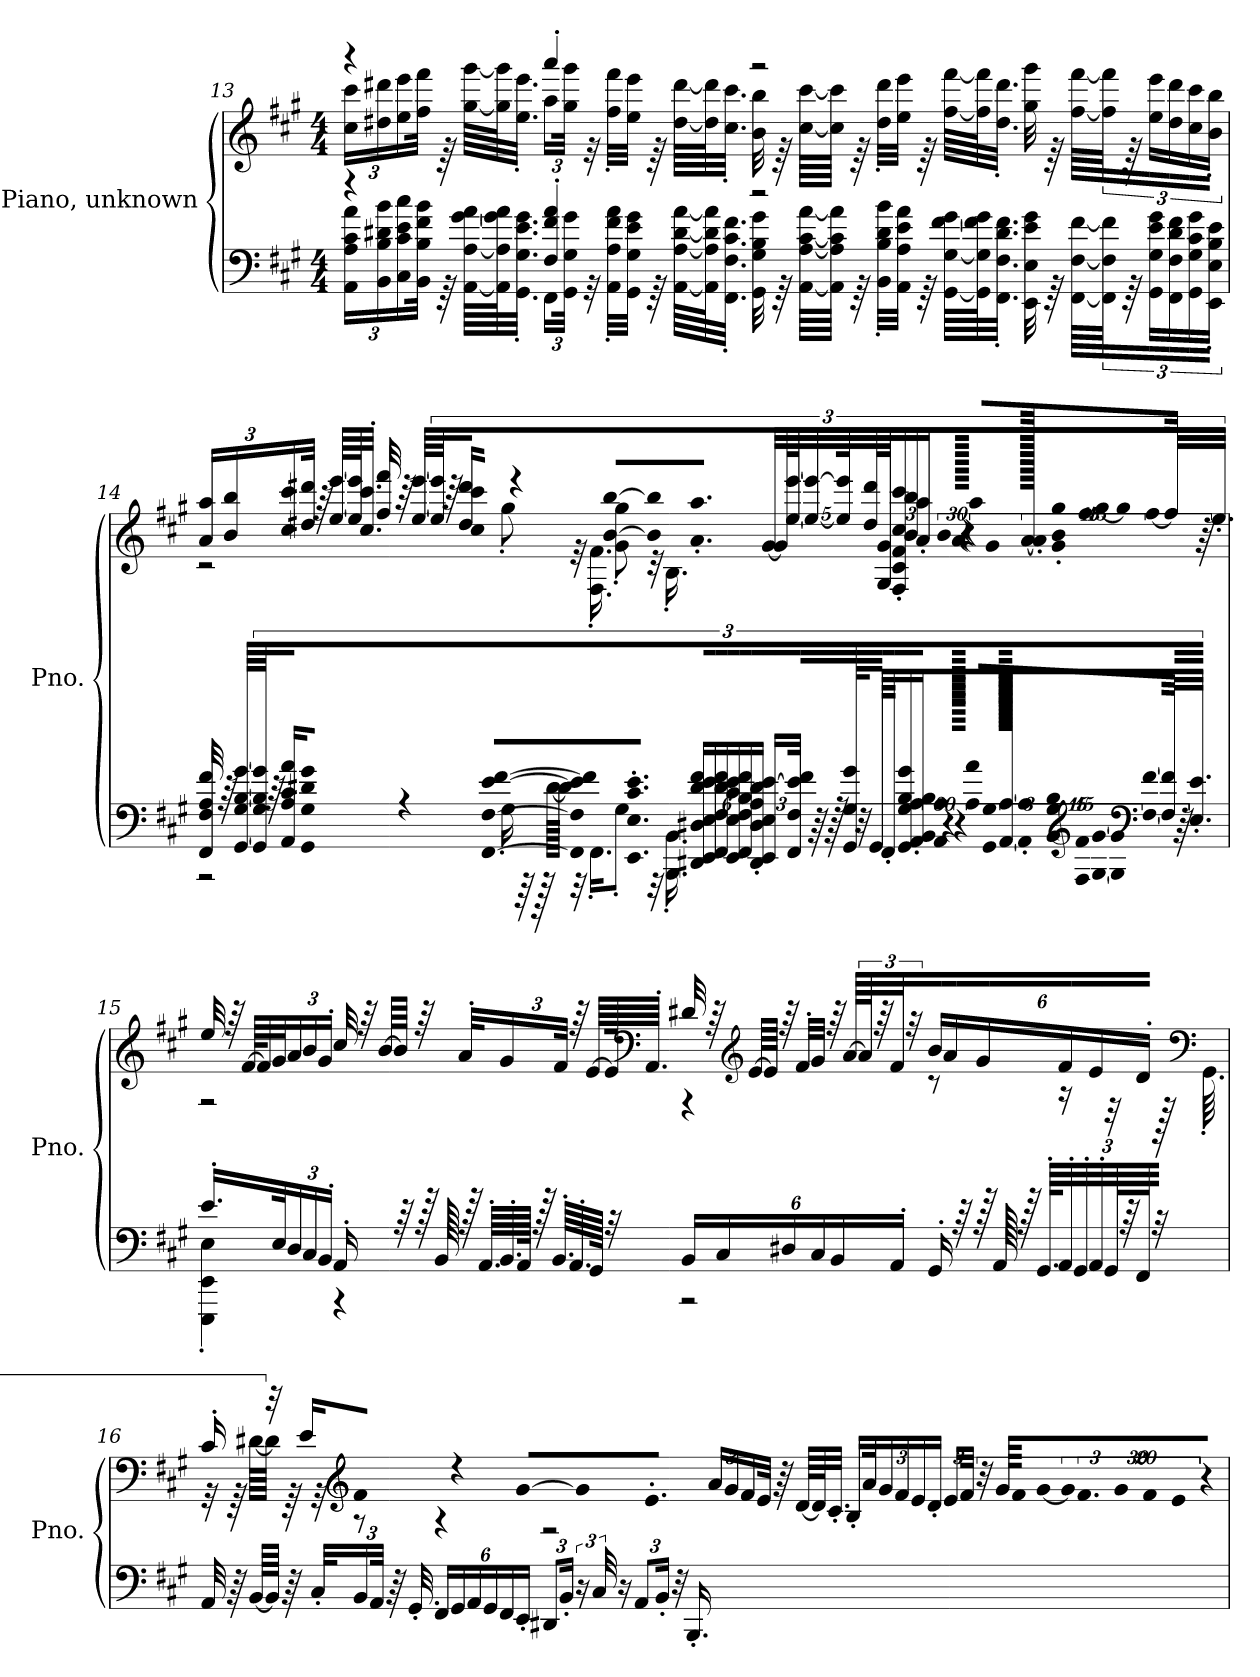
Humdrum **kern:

**kern	**kern
*part1	*part1
*staff2	*staff1
*I"Piano, unknown	*
*I'Pno.	*
!!LO:PB:g=z
*clefF4	*clefG2
*k[f#c#g#]	*k[f#c#g#]
*M4/4	*M4/4
=13	=13
*^	*^
*	*Xbrackettup	*	*Xbrackettup
4r	24AA\ 24A\ 24c#\ 24a\LL	4r	24cc#\ 24ccc#\LL
.	24BB\ 24B\ 24d#X\ 24b\	.	24dd#X\ 24ddd#X\
.	24C#\ 24c#\ 24e\ 24cc#\	.	24ee\ 24eee\
.	32BB\ 32B\ 32f#\ 32b\JJk	.	32ff#\ 32fff#\JJk
.	64r	.	64r
.	[64AA\ [64A\ [64g#\ [64a\LLLL	.	[64gg#\ [64ggg#\LLLL
.	64AA\] 64A\] 64g#\] 64a\]J	.	64gg#\] 64ggg#\]J
.	32.GG#\' 32.G#\' 32.e\' 32.g#\'JJJ	.	32.ee\' 32.eee\'JJJ
4F#/' 4f#/' 4a/'	24FF#\LL	4aaa'/	24aa\LL
.	48GG#\ 48G#\ 48g#\JJk	.	48gg#\ 48ggg#\JJk
.	32r	.	32r
.	32AA\' 32A\' 32f#\' 32a\'LLL	.	32ff#\' 32fff#\'LLL
.	32GG#\ 32G#\ 32e\ 32g#\JJJ	.	32ee\ 32eee\JJJ
.	64r	.	64r
.	[64AA\ [64A\ [64d#\ [64a\LLLL	.	[64dd#\ [64ddd#\LLLL
.	64AA\] 64A\] 64d#\] 64a\]J	.	64dd#\] 64ddd#\]J
.	32.FF#\' 32.F#\' 32.c#\' 32.f#\'JJJ	.	32.cc#\' 32.ccc#\'JJJ
2r	32GG#\ 32G#\ 32B\ 32g#\	2r	32b\ 32bb\
.	64r	.	64r
.	[64AA\ [64A\ [64c#\ [64a\LLLL	.	[64cc#\ [64ccc#\LLLL
.	64AA\] 64A\] 64c#\] 64a\]JJJJ	.	64cc#\] 64ccc#\]JJJJ
.	64r	.	64r
.	32BB\' 32B\' 32d#\' 32b\'LLL	.	32dd#\' 32ddd#\'LLL
.	32AA\ 32A\ 32e\ 32a\JJJ	.	32ee\ 32eee\JJJ
.	64r	.	64r
.	[64GG#\ [64G#\ [64f#\ [64g#\LLLL	.	[64ff#\ [64fff#\LLLL
.	64GG#\] 64G#\] 64f#\] 64g#\]J	.	64ff#\] 64fff#\]J
.	32.FF#\' 32.F#\' 32.d#\' 32.f#\'JJJ	.	32.dd#\' 32.ddd#\'JJJ
.	32EE\ 32E\ 32e\ 32g#\	.	32gg#\ 32ggg#\
.	64r	.	64r
.	[64FF#\ [64F#\ [64f#\LLLL	.	[64ff#\ [64fff#\LLLL
*	*brackettup	*	*brackettup
.	96FF#\] 96F#\] 96f#\]JJJJ	.	96ff#\] 96fff#\]JJJJ
.	96r	.	96r
.	24GG#\ 24G#\ 24e\ 24g#\LL	.	24ee\ 24eee\LL
*	*Xbrackettup	*	*Xbrackettup
.	24FF#\ 24F#\ 24d#\ 24f#\	.	24dd#\ 24ddd#\
.	24GG#\ 24G#\ 24c#\ 24g#\	.	24cc#\ 24ccc#\
.	24EE\' 24E\' 24B\' 24e\'JJ	.	24b\' 24bb\'JJ
!!LO:LB:g=z	!!
=14	=14	=14	=14
32FF#/ 32F#/ 32A/ 32f#/	2r	24a/ 24aa/LL	2r
64r	.	.	.
.	.	24b/ 24bb/	.
[64GG#/ [64G#/ [64B/ [64g#/LLLL	.	.	.
*brackettup	*	*	*
96GG#/] 96G#/] 96B/] 96g#/]JJJJ	.	.	.
96r	.	.	.
24AA/ 24A/ 24c#/ 24a/LL	.	24cc#/ 24ccc#/	.
32GG#/ 32G#/ 32d#X/ 32g#/JJk	.	32dd#X/ 32ddd#X/JJk	.
64r	.	64r	.
[64FF#/ [64F#/ [64e/ [64f#/LLLL	.	[64ee/ [64eee/LLLL	.
64FF#/] 64F#/] 64e/] 64f#/]J	.	64ee/] 64eee/]J	.
32.EE/' 32.E/' 32.c#/' 32.e/'JJJ	.	32.cc#/' 32.ccc#/'JJJ	.
*Xbrackettup	*	*	*
24DD#X/ 24D#X/ 24d#/ 24f#/LL	.	32ff#/ 32fff#/	.
.	.	64r	.
24EE/ 24E/ 24e/	.	.	.
.	.	[64ee/ [64eee/LLLL	.
*	*	*brackettup	*
.	.	96ee/] 96eee/]JJJJ	.
.	.	96r	.
24FF#/ 24F#/ 24d#/ 24f#/	.	24dd#/ 24ddd#/LL	.
24EE/ 24E/ 24c#/ 24e/	.	32cc#/ 32ccc#/JJk	.
.	.	64r	.
24FF#/ 24F#/ 24B/ 24f#/	.	.	.
.	.	[64b/ [64bb/LLLL	.
.	.	64b/] 64bb/]J	.
.	.	32.a/' 32.aa/'JJJ	.
24DD#/' 24D#/' 24A/' 24d#/'JJ	.	.	.
*	*	*Xbrackettup	*
24EE/ 24E/ [24e/LL	16G#'\	[40g#/LLL	8gg#'\
.	.	80g#/L]	.
.	.	[80ee/ [80eee/J	.
48FF#/ 48F#/ 48e/] 48f#/JJk	.	.	.
.	.	40ee/_ 40eee/_	.
64r	64r	.	.
.	.	80ee/] 80eee/]K	.
128r	128r	.	.
128GG#/ 128G#/ 128g#/	[128d#\KKLLL	.	.
.	.	40dd#/ 40ddd#/	.
*brackettup	*	*	*
48r	32d#\JJJ]	.	.
.	.	80G#/ 80g#/JK	.
96GG#/KKLL	.	.	.
*Xbrackettup	*	*	*
24FF#'/	32r	24F#/' 24c#/' 24f#/' 24cc#/' 24ccc#/'	32r
.	16.FF#'\KL	.	16.F#\' 16.f#\'
24GG#/ 24G#/ 24B/ 24g#/	.	24b/ 24bb/	.
24AA/' 24A/'	.	24a/' 24aa/'	.
*brackettup	*	*	*
!LO:N:vis=256	!	!	!
*	*	*brackettup	*
!	!	!LO:N:vis=256	!
1920%17BB/ 1920%17B/LLL	8G#'\J	1920%17b/LLL	8g#\' 8gg#\'
!LO:N:vis=256	!	!LO:N:vis=256	!
1920%17AA/ 1920%17A/JJJJJ	.	1920%17a/JJJJJ	.
!LO:N:vis=128	!	!LO:N:vis=128	!
1920%17r	.	1920%17r	.
!LO:N:vis=64	!	!LO:N:vis=64	!
960%17r	.	960%17r	.
1920ryy	.	1920ryy	.
!LO:N:vis=256	!	!LO:N:vis=256	!
1920%17A/ 1920%17a/LLLLL	.	1920%17aa/LLLLL	.
!LO:N:vis=256	!	!LO:N:vis=256	!
1920%17GG#/ 1920%17G#/JJ	.	1920%17g#/JJ	.
[1920AA/ [1920A/	.	[1920a/	.
640%13AA/]' 640%13A/]'	.	640%13a'/]	.
48BB/' 48G#/' 48B/'	.	48g#/' 48b/' 48gg#/'	.
*clefG2	*	*	*
96F#/ 96f#/L	.	96ff#/L	.
[96G#/ [96g#/	.	[96gg#/	.
*Xbrackettup	*	*Xbrackettup	*
96G#/] 96g#/]J	32r	96gg#/J]	32r
*clefF4	*	*	*
[48F#/ [48f#/	.	[48ff#/	.
32F#/] 32f#/]JJJ	16.BBB\' 16.BB\'	32ff#/JJJ]	16.B'\
64r	.	64r	.
32.E/' 32.e/'	.	32.ee'/	.
!!LO:LB:g=z	!!
=15	=15	=15	=15
16.e'/LL	4EEE\' 4EE\' 4E\'	32ee/	2r
.	.	64r	.
.	.	[64f#/KLLL	.
.	.	32f#/]	.
32E/K	.	32g#/J	.
24D/	.	24a/	.
24C#/	.	24b/	.
24BB'/JJ	.	24g#'/JJ	.
16AA'/	4r	32cc#/	.
.	.	64r	.
.	.	[64b/LLLL	.
64r	.	64b/JJJJ]	.
128r	.	64r	.
128BB/	.	.	.
128r	.	32a'/KLL	.
64.AA'/LLLL	.	.	.
64.BB'/	.	24g#/	.
128AA/JJJJk	.	.	.
128r	.	.	.
64.BB'/LLLL	.	.	.
.	.	48f#/JJk	.
64.AA'/	.	64r	.
.	.	[64e/LLLL	.
128GG#/JJJJk	.	.	.
32r	.	128e/K]	.
*	*	*clefF4	*
.	.	64.AA'/JJJJ	.
24BB/LL	2r	32d#X/	4r
.	.	64r	.
24C#/	.	.	.
*	*	*clefG2	*
.	.	[64e/LLLL	.
.	.	64e/JJJJ]	.
.	.	64r	.
24D#X/	.	.	.
.	.	32f#'/LLL	.
24C#/	.	32g#/JJJ	.
.	.	64r	.
24BB/	.	.	.
.	.	[64a/LLLL	.
*	*	*brackettup	*
.	.	96a/JJJJ]	.
.	.	96r	.
24AA'/JJ	.	48f#/	.
.	.	48r	.
*	*	*Xbrackettup	*
16GG#'/	.	24b/LL	8r
.	.	24a/	.
64r	.	.	.
128r	.	.	.
.	.	24g#/	.
128AA/	.	.	.
128r	.	.	.
64.GG#'/KLLL	.	.	.
48AA'/	.	24f#/	16r
48GG#'/	.	.	.
48AA'/	.	24e/	.
*brackettup	*	*	*
96GG#/JJJk	.	.	32r
96r	.	.	.
96FF#/	.	24d#'/JJ	.
32r	.	.	128r
*	*	*clefF4	*
.	.	.	64.GG#'\
*v	*v	*	*
!!LO:LB:g=z	!!
=16	=16	=16
32AA/	16c#'/	32r
64r	.	64r
[64BB/LLLL	.	[64d#X\LLLL
*	*brackettup	*
64BB/JJJJ]	48r	64d#\JJJJ]
64r	.	64r
.	24e/LL	.
32C#'/KLL	.	32r
*	*clefG2	*
*Xbrackettup	*	*
24BB/	32f#/JJk	8r
.	64r	.
48AA/JJk	.	.
.	[64g#/LLLL	.
64r	64g#/J]	.
32.GG#'/	32.e'/JJJ	.
*	*Xbrackettup	*
24FF#/LL	24a/LL	4r
24GG#/	24g#/	.
24AA/	24f#/	.
24GG#/	32e/JJk	.
.	64r	.
24FF#/	.	.
.	[64d#/LLLL	.
.	64d#/J]	.
.	32.c#'/JJJ	.
24EE'/JJ	.	.
12DD#X/L	16B'/LL	2r
.	48a/K	.
24BB'/Jk	24g#/	.
*brackettup	*	*
24r	24f#/	.
48C#/	24e/	.
16r	.	.
.	24d#'/JJ	.
*Xbrackettup	*	*
12AA/L	24e/LL	.
.	48f#/JJk	.
*	*brackettup	*
.	48r	.
24BB'/Jk	96g#/LLLL	.
.	64f#/	.
.	[64g#/	.
!	!LO:N:vis=256	!
32r	1920%17g#/K]	.
!	!LO:N:vis=64.	!
.	640%17f#/	.
16.BBB'/	.	.
.	1920ryy	.
!	!LO:N:vis=64	!
.	960%17g#/	.
!	!LO:N:vis=64	!
.	960%17f#/J	.
!	!LO:N:vis=32	!
.	640%23e/JJJ	.
!	!LO:N:vis=64	!
.	960%17r	.
*	*v	*v
=	=
*-	*-
